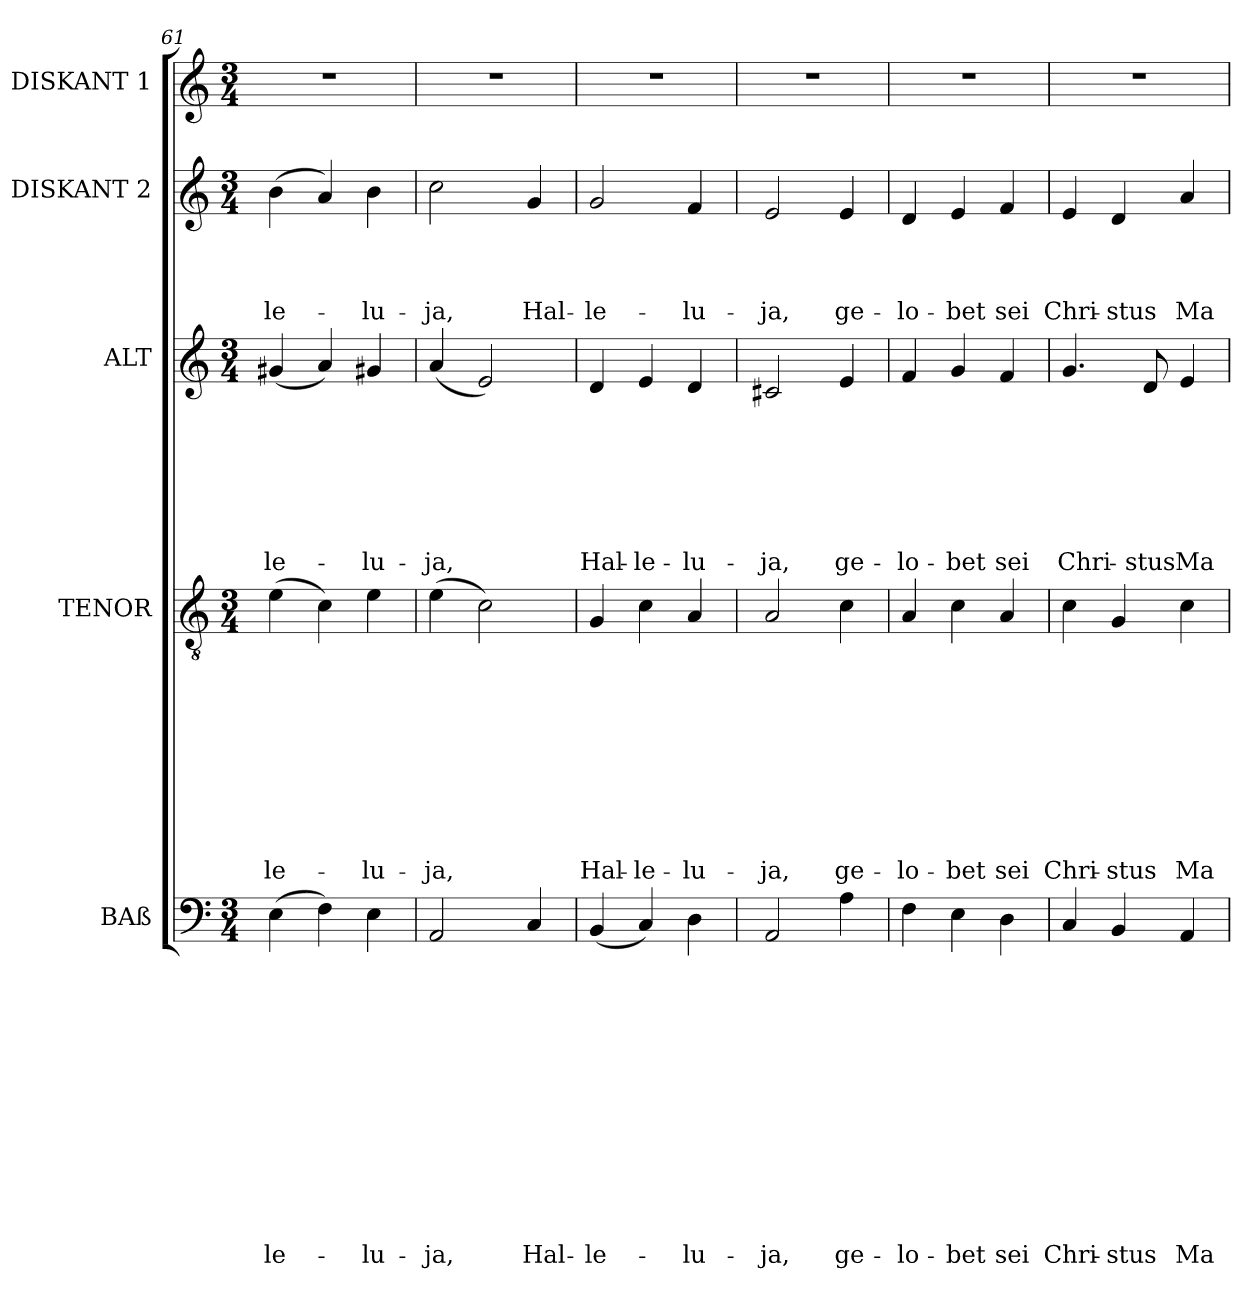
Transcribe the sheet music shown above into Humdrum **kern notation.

**kern	**text	**text	**text	**text	**text	**text	**text	**text	**text	**text	**text	**text	**text	**kern	**text	**text	**text	**text	**text	**text	**text	**text	**text	**text	**kern	**text	**text	**text	**text	**text	**text	**text	**kern	**text	**text	**text	**text	**kern
*part5	*part5	*part5	*part5	*part5	*part5	*part5	*part5	*part5	*part5	*part5	*part5	*part5	*part5	*part4	*part4	*part4	*part4	*part4	*part4	*part4	*part4	*part4	*part4	*part4	*part3	*part3	*part3	*part3	*part3	*part3	*part3	*part3	*part2	*part2	*part2	*part2	*part2	*part1
*staff5	*staff5	*staff5	*staff5	*staff5	*staff5	*staff5	*staff5	*staff5	*staff5	*staff5	*staff5	*staff5	*staff5	*staff4	*staff4	*staff4	*staff4	*staff4	*staff4	*staff4	*staff4	*staff4	*staff4	*staff4	*staff3	*staff3	*staff3	*staff3	*staff3	*staff3	*staff3	*staff3	*staff2	*staff2	*staff2	*staff2	*staff2	*staff1
*I"BAß	*	*	*	*	*	*	*	*	*	*	*	*	*	*I"TENOR	*	*	*	*	*	*	*	*	*	*	*I"ALT	*	*	*	*	*	*	*	*I"DISKANT 2	*	*	*	*	*I"DISKANT 1
*clefF4	*	*	*	*	*	*	*	*	*	*	*	*	*	*clefGv2	*	*	*	*	*	*	*	*	*	*	*clefG2	*	*	*	*	*	*	*	*clefG2	*	*	*	*	*clefG2
*k[]	*	*	*	*	*	*	*	*	*	*	*	*	*	*k[]	*	*	*	*	*	*	*	*	*	*	*k[]	*	*	*	*	*	*	*	*k[]	*	*	*	*	*k[]
*C:	*	*	*	*	*	*	*	*	*	*	*	*	*	*C:	*	*	*	*	*	*	*	*	*	*	*C:	*	*	*	*	*	*	*	*C:	*	*	*	*	*C:
*M3/4	*	*	*	*	*	*	*	*	*	*	*	*	*	*M3/4	*	*	*	*	*	*	*	*	*	*	*M3/4	*	*	*	*	*	*	*	*M3/4	*	*	*	*	*M3/4
=61	=61	=61	=61	=61	=61	=61	=61	=61	=61	=61	=61	=61	=61	=61	=61	=61	=61	=61	=61	=61	=61	=61	=61	=61	=61	=61	=61	=61	=61	=61	=61	=61	=61	=61	=61	=61	=61	=61
!	!	!	!	!	!	!	!	!	!	!	!	!	!LO:LY:b	!	!	!	!	!	!	!	!	!	!	!LO:LY:b	!	!	!	!	!	!	!	!LO:LY:b	!	!	!	!	!LO:LY:b	!
(>4E\	.	.	.	.	.	.	.	.	.	.	.	.	-le-	(>4e\	.	.	.	.	.	.	.	.	.	-le-	(<4g#X/	.	.	.	.	.	.	-le-	(>4b\	.	.	.	-le-	2.r
4F\)	.	.	.	.	.	.	.	.	.	.	.	.	.	4c\)	.	.	.	.	.	.	.	.	.	.	4a/)	.	.	.	.	.	.	.	4a/)	.	.	.	.	.
!	!	!	!	!	!	!	!	!	!	!	!	!	!LO:LY:b	!	!	!	!	!	!	!	!	!	!	!LO:LY:b	!	!	!	!	!	!	!	!LO:LY:b	!	!	!	!	!LO:LY:b	!
4E\	.	.	.	.	.	.	.	.	.	.	.	.	-lu-	4e\	.	.	.	.	.	.	.	.	.	-lu-	4g#X/	.	.	.	.	.	.	-lu-	4b\	.	.	.	-lu-	.
=62	=62	=62	=62	=62	=62	=62	=62	=62	=62	=62	=62	=62	=62	=62	=62	=62	=62	=62	=62	=62	=62	=62	=62	=62	=62	=62	=62	=62	=62	=62	=62	=62	=62	=62	=62	=62	=62	=62
!	!	!	!	!	!	!	!	!	!	!	!	!	!LO:LY:b	!	!	!	!	!	!	!	!	!	!	!LO:LY:b	!	!	!	!	!	!	!	!LO:LY:b	!	!	!	!	!LO:LY:b	!
2AA/	.	.	.	.	.	.	.	.	.	.	.	.	-ja,	(>4e\	.	.	.	.	.	.	.	.	.	-ja,	(<4a/	.	.	.	.	.	.	-ja,	2cc\	.	.	.	-ja,	2.r
.	.	.	.	.	.	.	.	.	.	.	.	.	.	2c\)	.	.	.	.	.	.	.	.	.	.	2e/)	.	.	.	.	.	.	.	.	.	.	.	.	.
!	!	!	!	!	!	!	!	!	!	!	!	!	!LO:LY:b	!	!	!	!	!	!	!	!	!	!	!	!	!	!	!	!	!	!	!	!	!	!	!	!LO:LY:b	!
4C/	.	.	.	.	.	.	.	.	.	.	.	.	Hal-	.	.	.	.	.	.	.	.	.	.	.	.	.	.	.	.	.	.	.	4g/	.	.	.	Hal-	.
=63	=63	=63	=63	=63	=63	=63	=63	=63	=63	=63	=63	=63	=63	=63	=63	=63	=63	=63	=63	=63	=63	=63	=63	=63	=63	=63	=63	=63	=63	=63	=63	=63	=63	=63	=63	=63	=63	=63
!	!	!	!	!	!	!	!	!	!	!	!	!	!LO:LY:b	!	!	!	!	!	!	!	!	!	!	!LO:LY:b	!	!	!	!	!	!	!	!LO:LY:b	!	!	!	!	!LO:LY:b	!
(<4BB/	.	.	.	.	.	.	.	.	.	.	.	.	-le-	4G/	.	.	.	.	.	.	.	.	.	Hal-	4d/	.	.	.	.	.	.	Hal-	2g/	.	.	.	-le-	2.r
!	!	!	!	!	!	!	!	!	!	!	!	!	!	!	!	!	!	!	!	!	!	!	!	!LO:LY:b	!	!	!	!	!	!	!	!LO:LY:b	!	!	!	!	!	!
4C/)	.	.	.	.	.	.	.	.	.	.	.	.	.	4c\	.	.	.	.	.	.	.	.	.	-le-	4e/	.	.	.	.	.	.	-le-	.	.	.	.	.	.
!	!	!	!	!	!	!	!	!	!	!	!	!	!LO:LY:b	!	!	!	!	!	!	!	!	!	!	!LO:LY:b	!	!	!	!	!	!	!	!LO:LY:b	!	!	!	!	!LO:LY:b	!
4D\	.	.	.	.	.	.	.	.	.	.	.	.	-lu-	4A/	.	.	.	.	.	.	.	.	.	-lu-	4d/	.	.	.	.	.	.	-lu-	4f/	.	.	.	-lu-	.
=64	=64	=64	=64	=64	=64	=64	=64	=64	=64	=64	=64	=64	=64	=64	=64	=64	=64	=64	=64	=64	=64	=64	=64	=64	=64	=64	=64	=64	=64	=64	=64	=64	=64	=64	=64	=64	=64	=64
!	!	!	!	!	!	!	!	!	!	!	!	!	!LO:LY:b	!	!	!	!	!	!	!	!	!	!	!LO:LY:b	!	!	!	!	!	!	!	!LO:LY:b	!	!	!	!	!LO:LY:b	!
2AA/	.	.	.	.	.	.	.	.	.	.	.	.	-ja,	2A/	.	.	.	.	.	.	.	.	.	-ja,	2c#X/	.	.	.	.	.	.	-ja,	2e/	.	.	.	-ja,	2.r
!	!	!	!	!	!	!	!	!	!	!	!	!	!LO:LY:b	!	!	!	!	!	!	!	!	!	!	!LO:LY:b	!	!	!	!	!	!	!	!LO:LY:b	!	!	!	!	!LO:LY:b	!
4A\	.	.	.	.	.	.	.	.	.	.	.	.	ge-	4c\	.	.	.	.	.	.	.	.	.	ge-	4e/	.	.	.	.	.	.	ge-	4e/	.	.	.	ge-	.
=65	=65	=65	=65	=65	=65	=65	=65	=65	=65	=65	=65	=65	=65	=65	=65	=65	=65	=65	=65	=65	=65	=65	=65	=65	=65	=65	=65	=65	=65	=65	=65	=65	=65	=65	=65	=65	=65	=65
!	!	!	!	!	!	!	!	!	!	!	!	!	!LO:LY:b	!	!	!	!	!	!	!	!	!	!	!LO:LY:b	!	!	!	!	!	!	!	!LO:LY:b	!	!	!	!	!LO:LY:b	!
4F\	.	.	.	.	.	.	.	.	.	.	.	.	-lo-	4A/	.	.	.	.	.	.	.	.	.	-lo-	4f/	.	.	.	.	.	.	-lo-	4d/	.	.	.	-lo-	2.r
!	!	!	!	!	!	!	!	!	!	!	!	!	!LO:LY:b	!	!	!	!	!	!	!	!	!	!	!LO:LY:b	!	!	!	!	!	!	!	!LO:LY:b	!	!	!	!	!LO:LY:b	!
4E\	.	.	.	.	.	.	.	.	.	.	.	.	-bet	4c\	.	.	.	.	.	.	.	.	.	-bet	4g/	.	.	.	.	.	.	-bet	4e/	.	.	.	-bet	.
!	!	!	!	!	!	!	!	!	!	!	!	!	!LO:LY:b	!	!	!	!	!	!	!	!	!	!	!LO:LY:b	!	!	!	!	!	!	!	!LO:LY:b	!	!	!	!	!LO:LY:b	!
4D\	.	.	.	.	.	.	.	.	.	.	.	.	sei	4A/	.	.	.	.	.	.	.	.	.	sei	4f/	.	.	.	.	.	.	sei	4f/	.	.	.	sei	.
=66	=66	=66	=66	=66	=66	=66	=66	=66	=66	=66	=66	=66	=66	=66	=66	=66	=66	=66	=66	=66	=66	=66	=66	=66	=66	=66	=66	=66	=66	=66	=66	=66	=66	=66	=66	=66	=66	=66
!	!	!	!	!	!	!	!	!	!	!	!	!	!LO:LY:b	!	!	!	!	!	!	!	!	!	!	!LO:LY:b	!	!	!	!	!	!	!	!LO:LY:b	!	!	!	!	!LO:LY:b	!
4C/	.	.	.	.	.	.	.	.	.	.	.	.	Chri-	4c\	.	.	.	.	.	.	.	.	.	Chri-	4.g/	.	.	.	.	.	.	Chri-	4e/	.	.	.	Chri-	2.r
!	!	!	!	!	!	!	!	!	!	!	!	!	!LO:LY:b	!	!	!	!	!	!	!	!	!	!	!LO:LY:b	!	!	!	!	!	!	!	!	!	!	!	!	!LO:LY:b	!
4BB/	.	.	.	.	.	.	.	.	.	.	.	.	-stus	4G/	.	.	.	.	.	.	.	.	.	-stus	.	.	.	.	.	.	.	.	4d/	.	.	.	-stus	.
!	!	!	!	!	!	!	!	!	!	!	!	!	!	!	!	!	!	!	!	!	!	!	!	!	!	!	!	!	!	!	!	!LO:LY:b	!	!	!	!	!	!
.	.	.	.	.	.	.	.	.	.	.	.	.	.	.	.	.	.	.	.	.	.	.	.	.	8d/	.	.	.	.	.	.	-stus	.	.	.	.	.	.
!	!	!	!	!	!	!	!	!	!	!	!	!	!LO:LY:b	!	!	!	!	!	!	!	!	!	!	!LO:LY:b	!	!	!	!	!	!	!	!LO:LY:b	!	!	!	!	!LO:LY:b	!
4AA/	.	.	.	.	.	.	.	.	.	.	.	.	Ma-	4c\	.	.	.	.	.	.	.	.	.	Ma-	4e/	.	.	.	.	.	.	Ma-	4a/	.	.	.	Ma-	.
=	=	=	=	=	=	=	=	=	=	=	=	=	=	=	=	=	=	=	=	=	=	=	=	=	=	=	=	=	=	=	=	=	=	=	=	=	=	=
*-	*-	*-	*-	*-	*-	*-	*-	*-	*-	*-	*-	*-	*-	*-	*-	*-	*-	*-	*-	*-	*-	*-	*-	*-	*-	*-	*-	*-	*-	*-	*-	*-	*-	*-	*-	*-	*-	*-
